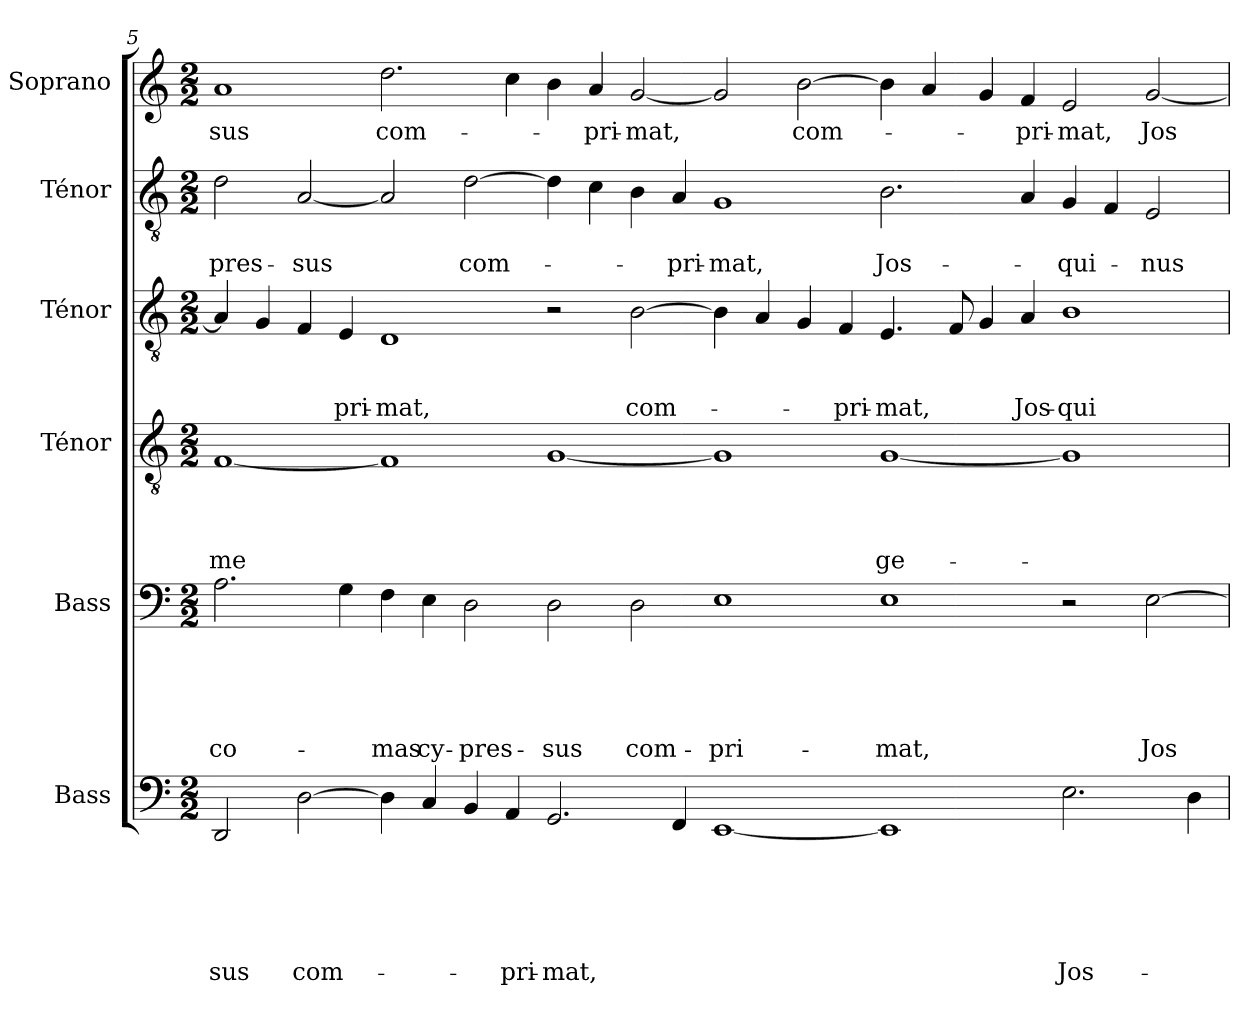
**kern	**text	**text	**text	**text	**text	**text	**kern	**text	**text	**text	**text	**text	**kern	**text	**text	**text	**text	**kern	**text	**text	**text	**kern	**text	**text	**kern	**text
*part6	*part6	*part6	*part6	*part6	*part6	*part6	*part5	*part5	*part5	*part5	*part5	*part5	*part4	*part4	*part4	*part4	*part4	*part3	*part3	*part3	*part3	*part2	*part2	*part2	*part1	*part1
*staff6	*staff6	*staff6	*staff6	*staff6	*staff6	*staff6	*staff5	*staff5	*staff5	*staff5	*staff5	*staff5	*staff4	*staff4	*staff4	*staff4	*staff4	*staff3	*staff3	*staff3	*staff3	*staff2	*staff2	*staff2	*staff1	*staff1
*I"Bass	*	*	*	*	*	*	*I"Bass	*	*	*	*	*	*I"Ténor	*	*	*	*	*I"Ténor	*	*	*	*I"Ténor	*	*	*I"Soprano	*
*I'B.	*	*	*	*	*	*	*I'B.	*	*	*	*	*	*I'T.	*	*	*	*	*I'T.	*	*	*	*I'T.	*	*	*I'S.	*
!!LO:LB:g=z
*clefF4	*	*	*	*	*	*	*clefF4	*	*	*	*	*	*clefGv2	*	*	*	*	*clefGv2	*	*	*	*clefGv2	*	*	*clefG2	*
*k[]	*	*	*	*	*	*	*k[]	*	*	*	*	*	*k[]	*	*	*	*	*k[]	*	*	*	*k[]	*	*	*k[]	*
*C:	*	*	*	*	*	*	*C:	*	*	*	*	*	*C:	*	*	*	*	*C:	*	*	*	*C:	*	*	*C:	*
*M2/2	*	*	*	*	*	*	*M2/2	*	*	*	*	*	*M2/2	*	*	*	*	*M2/2	*	*	*	*M2/2	*	*	*M2/2	*
=5	=5	=5	=5	=5	=5	=5	=5	=5	=5	=5	=5	=5	=5	=5	=5	=5	=5	=5	=5	=5	=5	=5	=5	=5	=5	=5
!	!	!	!	!	!	!LO:LY:b	!	!	!	!	!	!LO:LY:b	!	!	!	!	!LO:LY:b	!	!	!	!	!	!	!LO:LY:b	!	!LO:LY:b
2DD/	.	.	.	.	.	-sus	2.A\	.	.	.	.	co-	[<1F	.	.	.	me	4A/]	.	.	.	2d\	.	-pres-	1a	-sus
.	.	.	.	.	.	.	.	.	.	.	.	.	.	.	.	.	.	4G/	.	.	.	.	.	.	.	.
!	!	!	!	!	!	!LO:LY:b	!	!	!	!	!	!	!	!	!	!	!	!	!	!	!	!	!	!LO:LY:b	!	!
[>2D\	.	.	.	.	.	com-	.	.	.	.	.	.	.	.	.	.	.	4F/	.	.	.	[<2A/	.	-sus	.	.
!	!	!	!	!	!	!	!	!	!	!	!	!	!	!	!	!	!	!	!	!	!LO:LY:b	!	!	!	!	!
.	.	.	.	.	.	.	4G\	.	.	.	.	.	.	.	.	.	.	4E/	.	.	-pri-	.	.	.	.	.
!	!	!	!	!	!	!	!	!	!	!	!	!LO:LY:b	!	!	!	!	!	!	!	!	!LO:LY:b	!	!	!	!	!LO:LY:b
4D\]	.	.	.	.	.	.	4F\	.	.	.	.	-mas	1F]	.	.	.	.	1D	.	.	-mat,	2A/]	.	.	2.dd\	com-
!	!	!	!	!	!	!	!	!	!	!	!	!LO:LY:b	!	!	!	!	!	!	!	!	!	!	!	!	!	!
4C/	.	.	.	.	.	.	4E\	.	.	.	.	cy-	.	.	.	.	.	.	.	.	.	.	.	.	.	.
!	!	!	!	!	!	!	!	!	!	!	!	!LO:LY:b	!	!	!	!	!	!	!	!	!	!	!	!LO:LY:b	!	!
4BB/	.	.	.	.	.	.	2D\	.	.	.	.	-pres-	.	.	.	.	.	.	.	.	.	[>2d\	.	com-	.	.
!	!	!	!	!	!	!LO:LY:b	!	!	!	!	!	!	!	!	!	!	!	!	!	!	!	!	!	!	!	!
4AA/	.	.	.	.	.	-pri-	.	.	.	.	.	.	.	.	.	.	.	.	.	.	.	.	.	.	4cc\	.
!	!	!	!	!	!	!LO:LY:b	!	!	!	!	!	!LO:LY:b	!	!	!	!	!	!	!	!	!	!	!	!	!	!
2.GG/	.	.	.	.	.	-mat,	2D\	.	.	.	.	-sus	[<1G	.	.	.	.	2r	.	.	.	4d\]	.	.	4b\	.
!	!	!	!	!	!	!	!	!	!	!	!	!	!	!	!	!	!	!	!	!	!	!	!	!	!	!LO:LY:b
.	.	.	.	.	.	.	.	.	.	.	.	.	.	.	.	.	.	.	.	.	.	4c\	.	.	4a/	-pri-
!	!	!	!	!	!	!	!	!	!	!	!	!LO:LY:b	!	!	!	!	!	!	!	!	!LO:LY:b	!	!	!	!	!LO:LY:b
.	.	.	.	.	.	.	2D\	.	.	.	.	com-	.	.	.	.	.	[>2B\	.	.	com-	4B\	.	.	[<2g/	-mat,
!	!	!	!	!	!	!	!	!	!	!	!	!	!	!	!	!	!	!	!	!	!	!	!	!LO:LY:b	!	!
4FF/	.	.	.	.	.	.	.	.	.	.	.	.	.	.	.	.	.	.	.	.	.	4A/	.	-pri-	.	.
!	!	!	!	!	!	!	!	!	!	!	!	!LO:LY:b	!	!	!	!	!	!	!	!	!	!	!	!LO:LY:b	!	!
[<1EE	.	.	.	.	.	.	1E	.	.	.	.	-pri-	1G]	.	.	.	.	4B\]	.	.	.	1G	.	-mat,	2g/]	.
.	.	.	.	.	.	.	.	.	.	.	.	.	.	.	.	.	.	4A/	.	.	.	.	.	.	.	.
!	!	!	!	!	!	!	!	!	!	!	!	!	!	!	!	!	!	!	!	!	!	!	!	!	!	!LO:LY:b
.	.	.	.	.	.	.	.	.	.	.	.	.	.	.	.	.	.	4G/	.	.	.	.	.	.	[>2b\	com-
!	!	!	!	!	!	!	!	!	!	!	!	!	!	!	!	!	!	!	!	!	!LO:LY:b	!	!	!	!	!
.	.	.	.	.	.	.	.	.	.	.	.	.	.	.	.	.	.	4F/	.	.	-pri-	.	.	.	.	.
!	!	!	!	!	!	!	!	!	!	!	!	!LO:LY:b	!	!	!	!	!LO:LY:b	!	!	!	!LO:LY:b	!	!	!LO:LY:b	!	!
1EE]	.	.	.	.	.	.	1E	.	.	.	.	-mat,	[<1G	.	.	.	ge-	4.E/	.	.	-mat,	2.B\	.	Jos-	4b\]	.
.	.	.	.	.	.	.	.	.	.	.	.	.	.	.	.	.	.	.	.	.	.	.	.	.	4a/	.
.	.	.	.	.	.	.	.	.	.	.	.	.	.	.	.	.	.	8F/	.	.	.	.	.	.	.	.
.	.	.	.	.	.	.	.	.	.	.	.	.	.	.	.	.	.	4G/	.	.	.	.	.	.	4g/	.
!	!	!	!	!	!	!	!	!	!	!	!	!	!	!	!	!	!	!	!	!	!LO:LY:b	!	!	!	!	!LO:LY:b
.	.	.	.	.	.	.	.	.	.	.	.	.	.	.	.	.	.	4A/	.	.	Jos-	4A/	.	.	4f/	-pri-
!	!	!	!	!	!	!LO:LY:b	!	!	!	!	!	!	!	!	!	!	!	!	!	!	!LO:LY:b	!	!	!LO:LY:b	!	!LO:LY:b
2.E\	.	.	.	.	.	Jos-	2r	.	.	.	.	.	1G]	.	.	.	.	1B	.	.	-qui-	4G/	.	-qui-	2e/	-mat,
.	.	.	.	.	.	.	.	.	.	.	.	.	.	.	.	.	.	.	.	.	.	4F/	.	.	.	.
!	!	!	!	!	!	!	!	!	!	!	!	!LO:LY:b	!	!	!	!	!	!	!	!	!	!	!	!LO:LY:b	!	!LO:LY:b
.	.	.	.	.	.	.	[>2E\	.	.	.	.	Jos-	.	.	.	.	.	.	.	.	.	2E/	.	-nus	[>2g/	Jos-
4D\	.	.	.	.	.	.	.	.	.	.	.	.	.	.	.	.	.	.	.	.	.	.	.	.	.	.
=	=	=	=	=	=	=	=	=	=	=	=	=	=	=	=	=	=	=	=	=	=	=	=	=	=	=
*-	*-	*-	*-	*-	*-	*-	*-	*-	*-	*-	*-	*-	*-	*-	*-	*-	*-	*-	*-	*-	*-	*-	*-	*-	*-	*-
